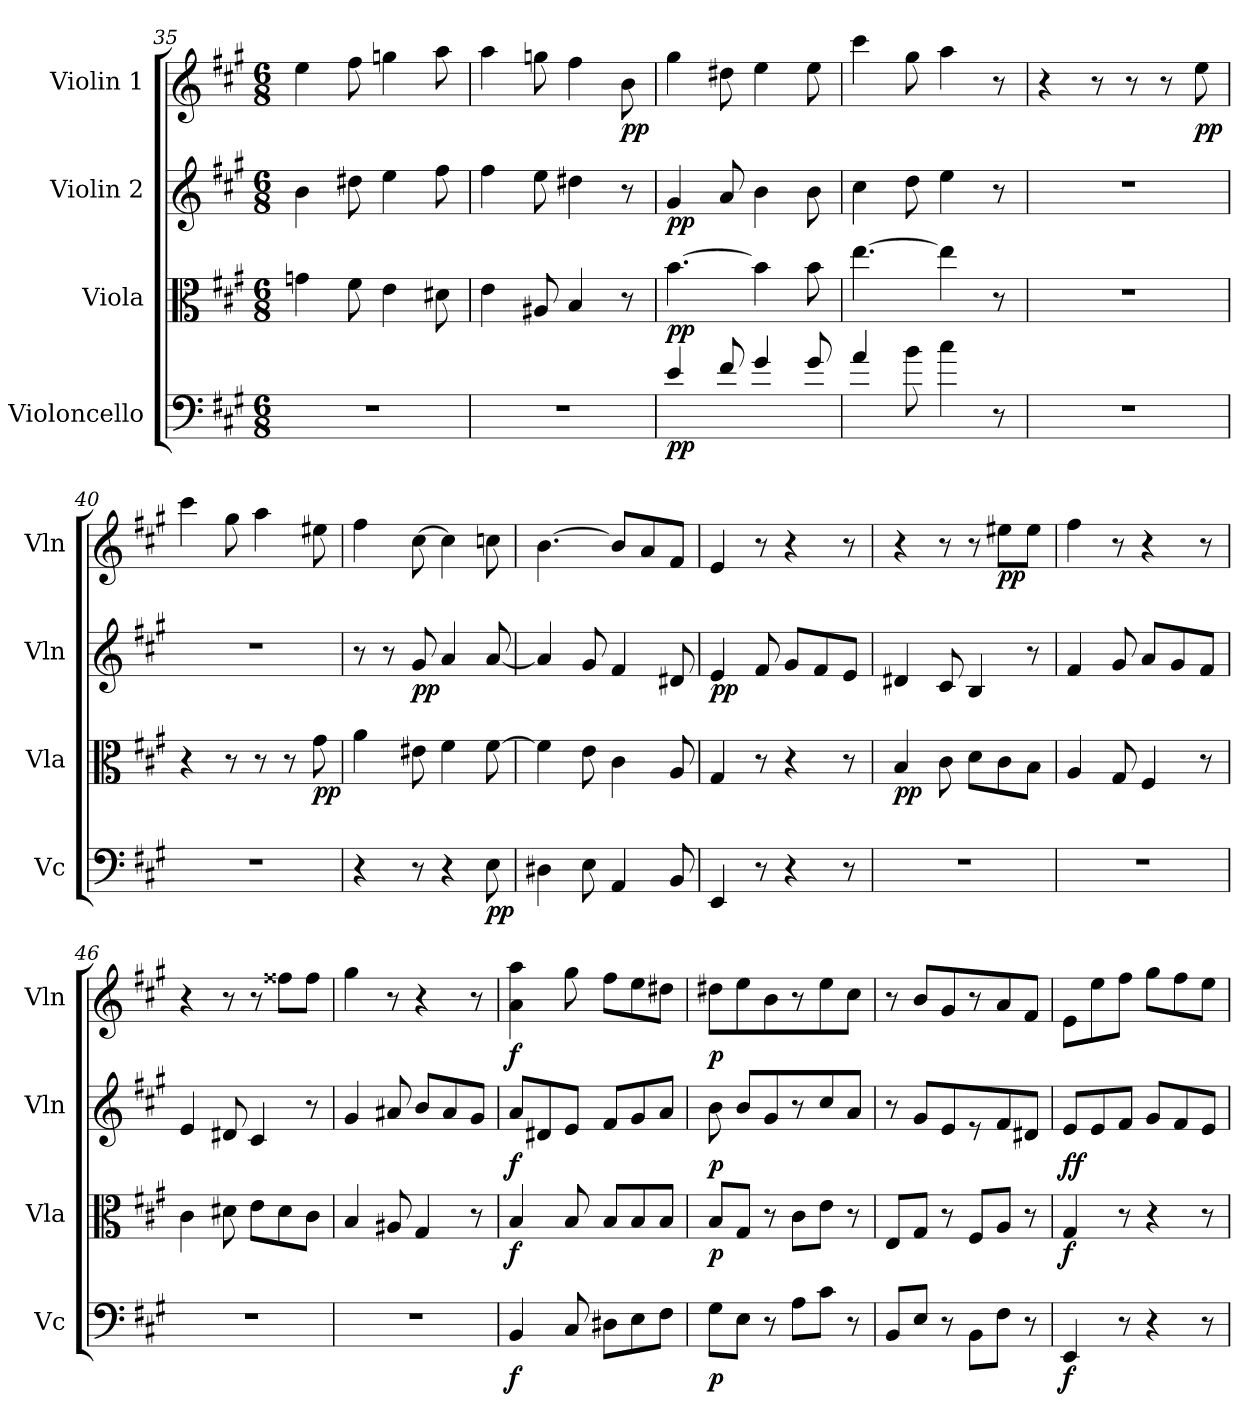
**kern	**dynam	**kern	**dynam	**kern	**dynam	**kern	**dynam
*part4	*part4	*part3	*part3	*part2	*part2	*part1	*part1
*staff4	*staff4	*staff3	*staff3	*staff2	*staff2	*staff1	*staff1
*I"Violoncello	*	*I"Viola	*	*I"Violin 2	*	*I"Violin 1	*
*I'Vc	*	*I'Vla	*	*I'Vln	*	*I'Vln	*
*clefF4	*	*clefC3	*	*clefG2	*	*clefG2	*
*k[f#c#g#]	*	*k[f#c#g#]	*	*k[f#c#g#]	*	*k[f#c#g#]	*
*A:	*	*A:	*	*A:	*	*A:	*
*M6/8	*	*M6/8	*	*M6/8	*	*M6/8	*
=35	=35	=35	=35	=35	=35	=35	=35
2.r	.	4gn\	.	4b\	.	4ee\	.
.	.	8f#\	.	8dd#X\	.	8ff#\	.
.	.	4e\	.	4ee\	.	4ggn\	.
.	.	8d#X\	.	8ff#\	.	8aa\	.
=36	=36	=36	=36	=36	=36	=36	=36
2.r	.	4e\	.	4ff#\	.	4aa\	.
.	.	8A#X/	.	8ee\	.	8ggn\	.
.	.	4B/	.	4dd#X\	.	4ff#\	.
!	!	!	!	!	!	!	!LO:DY:b
.	.	8r	.	8r	.	8b\	pp
!!LO:PB:g=z
=37	=37	=37	=37	=37	=37	=37	=37
!	!LO:DY:b	!	!LO:DY:b	!	!LO:DY:b	!	!
4e/	pp	[4.b\	pp	4g#/	pp	4gg#\	.
8f#/	.	.	.	8a/	.	8dd#X\	.
4g#/	.	4b\]	.	4b\	.	4ee\	.
8g#/	.	8b\	.	8b\	.	8ee\	.
!!LO:PB:g=z
=38	=38	=38	=38	=38	=38	=38	=38
4a/	.	[4.ee\	.	4cc#\	.	4ccc#\	.
8b\	.	.	.	8dd\	.	8gg#\	.
4cc#\	.	4ee\]	.	4ee\	.	4aa\	.
8r	.	8r	.	8r	.	8r	.
=39	=39	=39	=39	=39	=39	=39	=39
2.r	.	2.r	.	2.r	.	4r	.
.	.	.	.	.	.	8r	.
.	.	.	.	.	.	8r	.
.	.	.	.	.	.	8r	.
!	!	!	!	!	!	!	!LO:DY:b
.	.	.	.	.	.	8ee\	pp
=40	=40	=40	=40	=40	=40	=40	=40
2.r	.	4r	.	2.r	.	4ccc#\	.
.	.	8r	.	.	.	8gg#\	.
.	.	8r	.	.	.	4aa\	.
.	.	8r	.	.	.	.	.
!	!	!	!LO:DY:b	!	!	!	!
.	.	8g#\	pp	.	.	8ee#X\	.
=41	=41	=41	=41	=41	=41	=41	=41
4r	.	4a\	.	8r	.	4ff#\	.
.	.	.	.	8r	.	.	.
!	!	!	!	!	!LO:DY:b	!	!
8r	.	8e#X\	.	8g#/	pp	[8cc#\	.
4r	.	4f#\	.	4a/	.	4cc#\]	.
!	!LO:DY:b	!	!	!	!	!	!
8E\	pp	[8f#\	.	[8a/	.	8ccn\	.
=42	=42	=42	=42	=42	=42	=42	=42
4D#X\	.	4f#\]	.	4a/]	.	[4.b\	.
8E\	.	8e\	.	8g#/	.	.	.
4AA/	.	4c#\	.	4f#/	.	8b/L]	.
.	.	.	.	.	.	8a/	.
8BB/	.	8A/	.	8d#X/	.	8f#/J	.
!!LO:LB:g=z
=43	=43	=43	=43	=43	=43	=43	=43
!	!	!	!	!	!LO:DY:b	!	!
4EE/	.	4G#/	.	4e/	pp	4e/	.
8r	.	8r	.	8f#/	.	8r	.
4r	.	4r	.	8g#/L	.	4r	.
.	.	.	.	8f#/	.	.	.
8r	.	8r	.	8e/J	.	8r	.
=44	=44	=44	=44	=44	=44	=44	=44
!	!	!	!LO:DY:b	!	!	!	!
2.r	.	4B/	pp	4d#X/	.	4r	.
.	.	8c#\	.	8c#/	.	8r	.
.	.	8d\L	.	4B/	.	8r	.
!	!	!	!	!	!	!	!LO:DY:b
.	.	8c#\	.	.	.	8ee#X\L	pp
.	.	8B\J	.	8r	.	8ee#\J	.
=45	=45	=45	=45	=45	=45	=45	=45
2.r	.	4A/	.	4f#/	.	4ff#\	.
.	.	8G#/	.	8g#/	.	8r	.
.	.	4F#/	.	8a/L	.	4r	.
.	.	.	.	8g#/	.	.	.
.	.	8r	.	8f#/J	.	8r	.
=46	=46	=46	=46	=46	=46	=46	=46
2.r	.	4c#\	.	4e/	.	4r	.
.	.	8d#X\	.	8d#X/	.	8r	.
.	.	8e\L	.	4c#/	.	8r	.
.	.	8d#\	.	.	.	8ff##X\L	.
.	.	8c#\J	.	8r	.	8ff##\J	.
=47	=47	=47	=47	=47	=47	=47	=47
2.r	.	4B/	.	4g#/	.	4gg#\	.
.	.	8A#X/	.	8a#X/	.	8r	.
.	.	4G#/	.	8b/L	.	4r	.
.	.	.	.	8a#/	.	.	.
.	.	8r	.	8g#/J	.	8r	.
!!LO:PB:g=z
=48	=48	=48	=48	=48	=48	=48	=48
!	!LO:DY:b	!	!LO:DY:b	!	!LO:DY:b	!	!LO:DY:b
4BB/	f	4B/	f	8a/L	f	4a\ 4aa\	f
.	.	.	.	8d#X/	.	.	.
8C#/	.	8B/	.	8e/J	.	8gg#\	.
8D#X\L	.	8B/L	.	8f#/L	.	8ff#\L	.
8E\	.	8B/	.	8g#/	.	8ee\	.
8F#\J	.	8B/J	.	8a/J	.	8dd#X\J	.
=49	=49	=49	=49	=49	=49	=49	=49
!	!LO:DY:b	!	!LO:DY:b	!	!LO:DY:b	!	!LO:DY:b
8G#\L	p	8B/L	p	8b\	p	8dd#X\L	p
8E\J	.	8G#/J	.	8b/L	.	8ee\	.
8r	.	8r	.	8g#/	.	8b\	.
8A\L	.	8c#\L	.	8r	.	8r	.
8c#\J	.	8e\J	.	8cc#/	.	8ee\	.
8r	.	8r	.	8a/J	.	8cc#\J	.
=50	=50	=50	=50	=50	=50	=50	=50
8BB/L	.	8E/L	.	8r	.	8r	.
8E/J	.	8G#/J	.	8g#/L	.	8b/L	.
8r	.	8r	.	8e/	.	8g#/	.
8BB\L	.	8F#/L	.	8r	.	8r	.
8F#\J	.	8A/J	.	8f#/	.	8a/	.
8r	.	8r	.	8d#X/J	.	8f#/J	.
=51	=51	=51	=51	=51	=51	=51	=51
!	!LO:DY:b	!	!LO:DY:b	!	!LO:DY:b	!	!
!	!	!	!	!	!LO:DY:n=1:b	!	!
4EE/	f	4G#/	f	8e/L	f f	8e\L	.
.	.	.	.	8e/	.	8ee\	.
8r	.	8r	.	8f#/J	.	8ff#\J	.
4r	.	4r	.	8g#/L	.	8gg#\L	.
.	.	.	.	8f#/	.	8ff#\	.
8r	.	8r	.	8e/J	.	8ee\J	.
=	=	=	=	=	=	=	=
*-	*-	*-	*-	*-	*-	*-	*-
